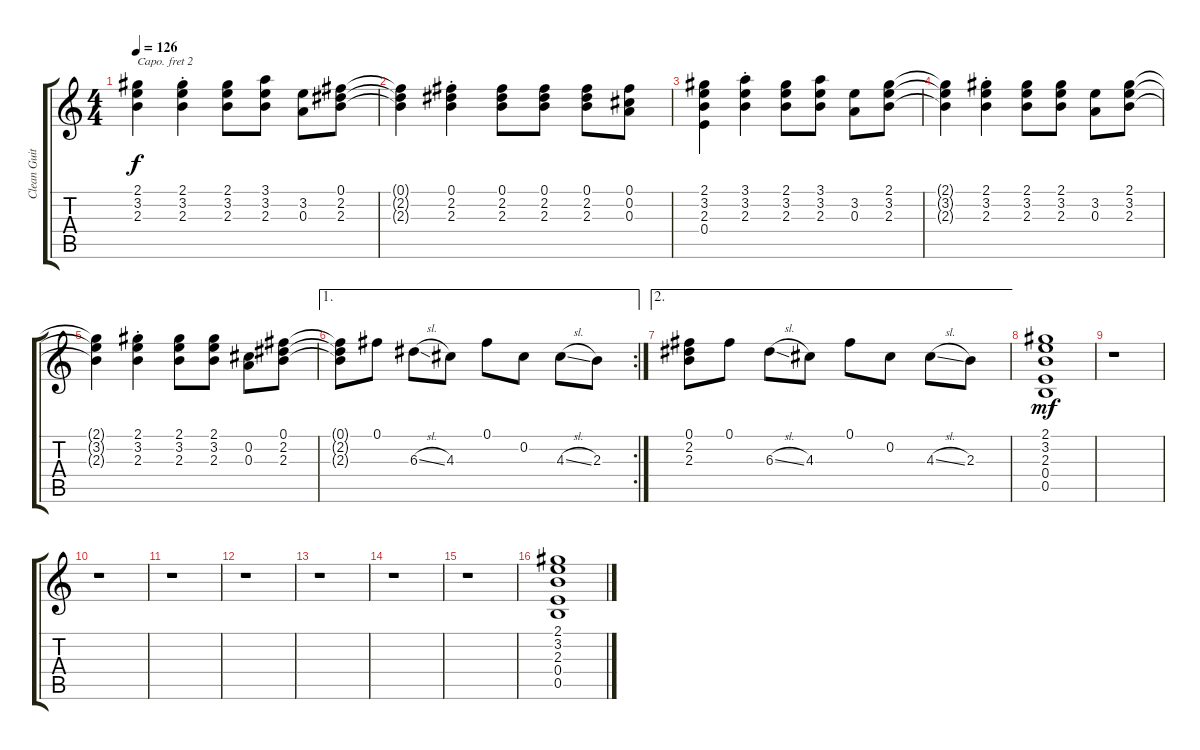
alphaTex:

\track ("Clean Guitar Lead 2" "Clean Guit") {instrument electricguitarclean}
\staff {score tabs}
\capo 2
\tuning (E4 B3 G3 D3 A2 E2) {hide}
\ts (4 4)
\tempo 126
\clef g2
\ks c
(2.1{t} 3.2{t} 2.3{t}).4{dy f} (2.1{st} 3.2{st} 2.3{st}).4 (2.1 3.2 2.3).8 (3.1 3.2 2.3).8 (3.2 0.3).8 (0.1 2.2 2.3).8 |
(0.1{t} 2.2{t} 2.3{t}).4 (0.1{st} 2.2{st} 2.3{st}).4 (0.1 2.2 2.3).8 (0.1 2.2 2.3).8 (0.1 2.2 2.3).8 (0.1 0.2 0.3).8 |
(2.1 3.2 2.3 0.4).4 (3.1{st} 3.2{st} 2.3{st}).4 (2.1 3.2 2.3).8 (3.1 3.2 2.3).8 (3.2 0.3).8 (2.1 3.2 2.3).8 |
(2.1{t} 3.2{t} 2.3{t}).4 (2.1{st} 3.2{st} 2.3{st}).4 (2.1 3.2 2.3).8 (2.1 3.2 2.3).8 (3.2 0.3).8 (2.1 3.2 2.3).8 |
(2.1{t} 3.2{t} 2.3{t}).4 (2.1{st} 3.2{st} 2.3{st}).4 (2.1 3.2 2.3).8 (2.1 3.2 2.3).8 (0.2 0.3).8 (0.1 2.2 2.3).8 |
\ae 1
\rc 2
(0.1{t} 2.2{t} 2.3{t}).8 0.1.8 6.3{sl}.8 4.3.8 0.1.8 0.2.8 4.3{sl}.8 2.3.8 |
\ae 2
(0.1 2.2 2.3).8 0.1.8 6.3{sl}.8 4.3.8 0.1.8 0.2.8 4.3{sl}.8 2.3.8 |
(2.1 3.2 2.3 0.4 0.5).1{dy mf} |
r.1 |
r.1 |
r.1 |
r.1 |
r.1 |
r.1 |
r.1 |
(2.1 3.2 2.3 0.4 0.5).1
